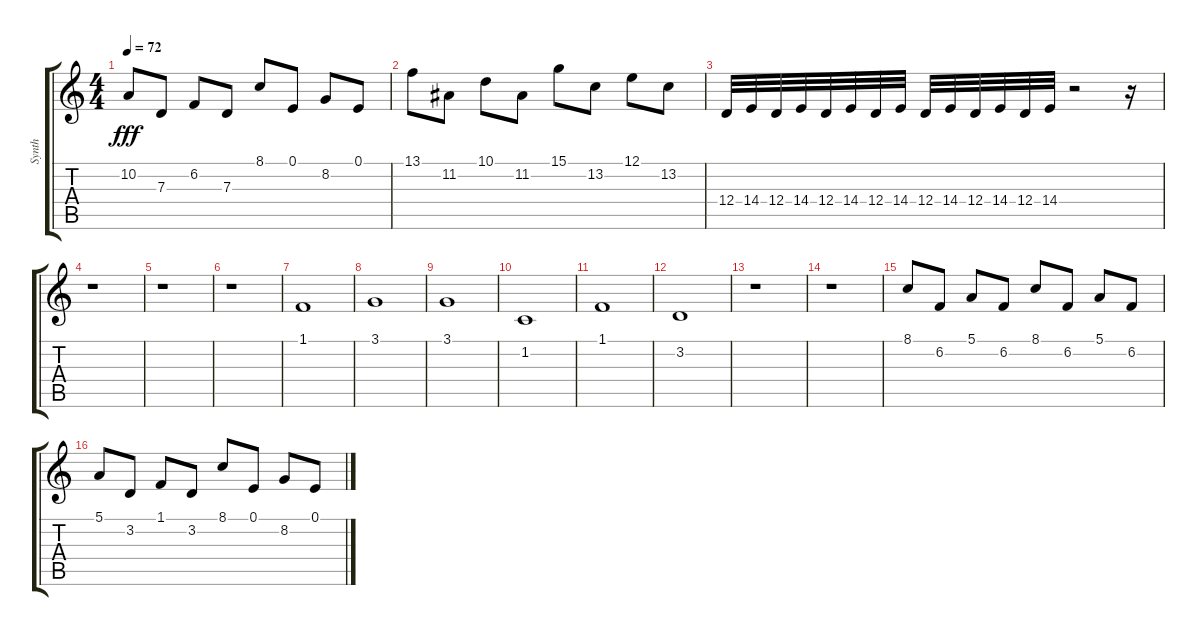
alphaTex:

\track ("Synth" "Synth") {instrument lead1square}
\staff {score tabs}
\tuning (E4 B3 G3 D3 A2 E2) {hide}
\ts (4 4)
\tempo 72
\clef g2
\ks c
10.2.8{dy fff} 7.3.8 6.2.8 7.3.8 8.1.8 0.1.8 8.2.8 0.1.8 |
13.1.8 11.2.8 10.1.8 11.2.8 15.1.8 13.2.8 12.1.8 13.2.8 |
12.4.32 14.4.32 12.4.32 14.4.32 12.4.32 14.4.32 12.4.32 14.4.32 12.4.32 14.4.32 12.4.32 14.4.32 12.4.32 14.4.32 r.2 r.16 |
r.1 |
r.1 |
r.1 |
1.1.1 |
3.1.1 |
3.1.1 |
1.2.1 |
1.1.1 |
3.2.1 |
r.1 |
r.1 |
8.1.8 6.2.8 5.1.8 6.2.8 8.1.8 6.2.8 5.1.8 6.2.8 |
5.1.8 3.2.8 1.1.8 3.2.8 8.1.8 0.1.8 8.2.8 0.1.8
